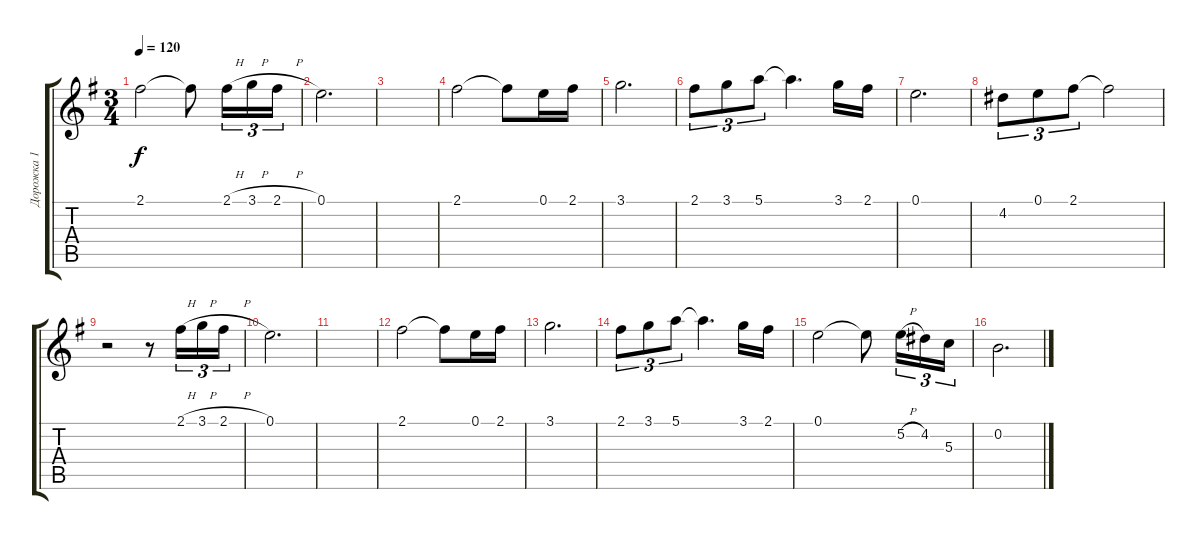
\track ("Дорожка 1" "Дорожка 1") {instrument acousticguitarnylon}
\staff {score tabs}
\tuning (E4 B3 G3 D3 A2 E2) {hide}
\ts (3 4)
\tempo 120
\clef g2
\ks eminor
2.1.2{dy f} 2.1{t}.8 2.1{h}.16{tu (3 2)} 3.1{h}.16{tu (3 2)} 2.1{h}.16{tu (3 2)} |
0.1.2{d} |
|
2.1.2 2.1{t}.8 0.1.16 2.1.16 |
3.1.2{d} |
2.1.8{tu (3 2)} 3.1.8{tu (3 2)} 5.1.8{tu (3 2)} 5.1{t}.4{d} 3.1.16 2.1.16 |
0.1.2{d} |
4.2.8{tu (3 2)} 0.1.8{tu (3 2)} 2.1.8{tu (3 2)} 2.1{t}.2 |
r.2 r.8 2.1{h}.16{tu (3 2)} 3.1{h}.16{tu (3 2)} 2.1{h}.16{tu (3 2)} |
0.1.2{d} |
|
2.1.2 2.1{t}.8 0.1.16 2.1.16 |
3.1.2{d} |
2.1.8{tu (3 2)} 3.1.8{tu (3 2)} 5.1.8{tu (3 2)} 5.1{t}.4{d} 3.1.16 2.1.16 |
0.1.2 0.1{t}.8 5.2{h}.16{tu (3 2)} 4.2.16{tu (3 2)} 5.3.16{tu (3 2)} |
0.2.2{d}
